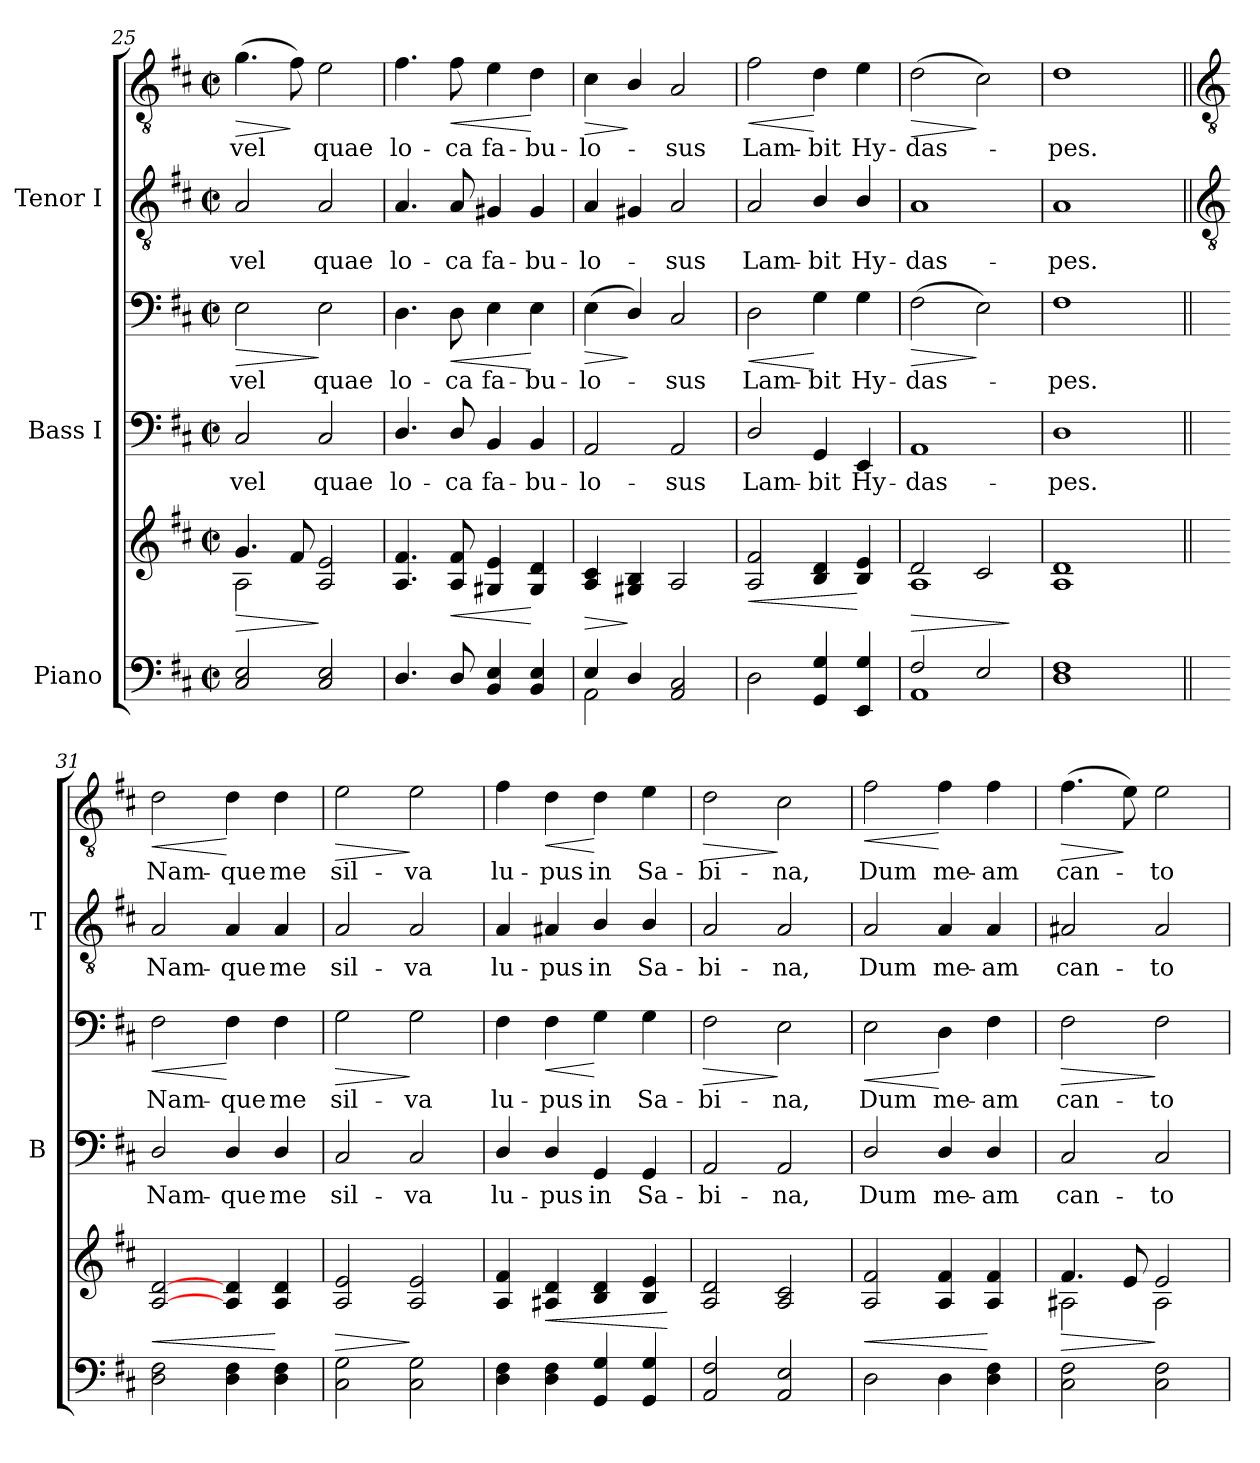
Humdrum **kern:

**kern	**kern	**dynam	**kern	**text	**kern	**text	**dynam	**kern	**text	**kern	**text	**dynam
*part3	*part3	*part3	*part2	*part2	*part2	*part2	*part2	*part1	*part1	*part1	*part1	*part1
*staff6	*staff5	*staff5/6	*staff4	*staff4	*staff3	*staff3	*staff3/4	*staff2	*staff2	*staff1	*staff1	*staff1/2
*I"Piano	*	*	*I"Bass I	*	*	*	*	*I"Tenor I	*	*	*	*
*	*	*	*I'B	*	*	*	*	*I'T	*	*	*	*
*clefF4	*clefG2	*	*clefF4	*	*clefF4	*	*	*clefGv2	*	*clefGv2	*	*
*k[f#c#]	*k[f#c#]	*	*k[f#c#]	*	*k[f#c#]	*	*	*k[f#c#]	*	*k[f#c#]	*	*
*D:	*D:	*	*D:	*	*D:	*	*	*D:	*	*D:	*	*
*M2/2	*M2/2	*	*M2/2	*	*M2/2	*	*	*M2/2	*	*M2/2	*	*
*met(c|)	*met(c|)	*	*met(c|)	*	*met(c|)	*	*	*met(c|)	*	*met(c|)	*	*
=25	=25	=25	=25	=25	=25	=25	=25	=25	=25	=25	=25	=25
*^	*^	*	*	*	*	*	*	*	*	*	*	*
!	!	!	!	!LO:HP:b	!	!LO:LY:b	!	!LO:LY:b	!LO:HP:b	!	!LO:LY:b	!	!LO:LY:b	!LO:HP:b
2C# 2E	1ryy	4.g/	2A\	>	2C#	vel	2E	vel	>	2A	vel	(>4.g	vel	>
.	.	8f#/	.	.	.	.	.	.	.	.	.	8f#)	.	]
!	!	!	!	!	!	!LO:LY:b	!	!LO:LY:b	!	!	!LO:LY:b	!	!LO:LY:b	!
2C# 2E	.	2A/ 2e/	2ryy	]	2C#	quae	2E	quae	]	2A	quae	2e	quae	.
=26	=26	=26	=26	=26	=26	=26	=26	=26	=26	=26	=26	=26	=26	=26
!	!	!	!	!	!	!LO:LY:b	!	!LO:LY:b	!	!	!LO:LY:b	!	!LO:LY:b	!
4.D	1ryy	4.A/ 4.f#/	2ryy	.	4.D/	-lo-	4.D	lo-	.	4.A	-lo-	4.f#	lo-	.
!	!	!	!	!LO:HP:b	!	!LO:LY:b	!	!LO:LY:b	!LO:HP:b	!	!LO:LY:b	!	!LO:LY:b	!LO:HP:b
8D	.	8A/ 8f#/	.	<	8D/	-ca	8D	-ca	<	8A	-ca	8f#	-ca	<
!	!	!	!	!	!	!LO:LY:b	!	!LO:LY:b	!	!	!LO:LY:b	!	!LO:LY:b	!
4BB 4E	.	4G#X/ 4e/	2ryy	.	4BB	fa-	4E	fa-	.	4G#X	fa-	4e	fa-	.
!	!	!	!	!	!	!LO:LY:b	!	!LO:LY:b	!	!	!LO:LY:b	!	!LO:LY:b	!
4BB 4E	.	4G#/ 4d/	.	[	4BB	-bu-	4E	-bu-	[	4G#	-bu-	4d	-bu-	[
=27	=27	=27	=27	=27	=27	=27	=27	=27	=27	=27	=27	=27	=27	=27
!	!	!	!	!LO:HP:b	!	!LO:LY:b	!	!LO:LY:b	!LO:HP:b	!	!LO:LY:b	!	!LO:LY:b	!LO:HP:b
4E/	2AA\	4A/ 4c#/	2ryy	>	2AA	lo-	(<4E	-lo-	>	4A	lo-	4c#	-lo-	>
4D/	.	4G#X/ 4B/	.	]	.	.	4D/)	.	]	4G#X	.	4B/	.	]
!	!	!	!	!	!	!LO:LY:b	!	!LO:LY:b	!	!	!LO:LY:b	!	!LO:LY:b	!
2AA 2C#	2ryy	2A/	2ryy	.	2AA	-sus	2C#	sus	.	2A	sus	2A	sus	.
=28	=28	=28	=28	=28	=28	=28	=28	=28	=28	=28	=28	=28	=28	=28
!	!	!	!	!LO:HP:b	!	!LO:LY:b	!	!LO:LY:b	!LO:HP:b	!	!LO:LY:b	!	!LO:LY:b	!LO:HP:b
2D	2ryy	2A/ 2f#/	2ryy	<	2D/	-Lam-	2D	Lam-	<	2A	-Lam-	2f#	Lam-	<
!	!	!	!	!	!	!LO:LY:b	!	!LO:LY:b	!	!	!LO:LY:b	!	!LO:LY:b	!
4GG 4G	2ryy	4B/ 4d/	2ryy	.	4GG	-bit	4G	-bit	[	4B/	-bit	4d	-bit	[
!	!	!	!	!	!	!LO:LY:b	!	!LO:LY:b	!	!	!LO:LY:b	!	!LO:LY:b	!
4EE 4G	.	4B/ 4e/	.	[	4EE	Hy-	4G	Hy-	.	4B/	Hy-	4e	Hy-	.
=29	=29	=29	=29	=29	=29	=29	=29	=29	=29	=29	=29	=29	=29	=29
!	!	!	!	!LO:HP:b	!	!LO:LY:b	!	!LO:LY:b	!LO:HP:b	!	!LO:LY:b	!	!LO:LY:b	!LO:HP:b
2F#/	1AA\	2d/	1A\	>	1AA	das-	(>2F#	-das-	>	1A	das-	(>2d	-das-	>
2E/	.	2c#/	.	.	.	.	2E)	.	]	.	.	2c#)	.	]
*v	*v	*	*	*	*	*	*	*	*	*	*	*	*	*
*	*v	*v	*	*	*	*	*	*	*	*	*	*	*
.	.	]	.	.	.	.	.	.	.	.	.	.
=30	=30	=30	=30	=30	=30	=30	=30	=30	=30	=30	=30	=30
*^	*^	*	*	*	*	*	*	*	*	*	*	*
!	!	!	!	!	!	!LO:LY:b	!	!LO:LY:b	!	!	!LO:LY:b	!	!LO:LY:b	!
1D 1F#	2ryy	1A/ 1d/	2ryy	.	1D	pes.	1F#	-pes.	.	1A	pes.	1d	-pes.	.
.	2ryy	.	2ryy	.	.	.	.	.	.	.	.	.	.	.
*v	*v	*	*	*	*	*	*	*	*	*	*	*	*	*
!!LO:LB:g=z
=31||	=31||	=31||	=31||	=31||	=31||	=31||	=31||	=31||	=31||	=31||	=31||	=31||	=31||
*	*	*	*	*	*	*	*	*	*clefGv2	*	*clefGv2	*	*
*^	*	*	*	*	*	*	*	*	*	*	*	*	*
!	!	!	!	!LO:HP:b	!	!LO:LY:b	!	!LO:LY:b	!LO:HP:b	!	!LO:LY:b	!	!LO:LY:b	!LO:HP:b
*v	*v	*	*	*	*	*	*	*	*	*	*	*	*	*
2D 2F#	[2A/ [2d/	1ryy	<	2D/	Nam-	2F#	Nam-	<	2A	Nam-	2d	Nam-	<
!	!	!	!	!	!LO:LY:b	!	!LO:LY:b	!	!	!LO:LY:b	!	!LO:LY:b	!
4D 4F#	4A/ 4d/	.	.	4D/	-que	4F#	-que	[	4A	-que	4d	-que	[
!	!	!	!	!	!LO:LY:b	!	!LO:LY:b	!	!	!LO:LY:b	!	!LO:LY:b	!
4D 4F#	4A/ 4d/	.	[	4D/	me	4F#	me	.	4A	me	4d	me	.
=32	=32	=32	=32	=32	=32	=32	=32	=32	=32	=32	=32	=32	=32
!	!	!	!LO:HP:b	!	!LO:LY:b	!	!LO:LY:b	!LO:HP:b	!	!LO:LY:b	!	!LO:LY:b	!LO:HP:b
2C# 2G	2A/ 2e/	1ryy	>	2C#	sil-	2G	sil-	>	2A	sil-	2e	sil-	>
!	!	!	!	!	!LO:LY:b	!	!LO:LY:b	!	!	!LO:LY:b	!	!LO:LY:b	!
2C# 2G	2A/ 2e/	.	]	2C#	-va	2G	-va	]	2A	-va	2e	-va	]
=33	=33	=33	=33	=33	=33	=33	=33	=33	=33	=33	=33	=33	=33
!	!	!	!	!	!LO:LY:b	!	!LO:LY:b	!	!	!LO:LY:b	!	!LO:LY:b	!
4D 4F#	4A/ 4f#/	1ryy	.	4D/	-lu-	4F#	lu-	.	4A	-lu-	4f#	lu-	.
!	!	!	!LO:HP:b	!	!LO:LY:b	!	!LO:LY:b	!LO:HP:b	!	!LO:LY:b	!	!LO:LY:b	!LO:HP:b
4D 4F#	4A#X/ 4d/	.	<	4D/	-pus	4F#	-pus	<	4A#X	-pus	4d	-pus	<
!	!	!	!	!	!LO:LY:b	!	!LO:LY:b	!	!	!LO:LY:b	!	!LO:LY:b	!
4GG 4G	4B/ 4d/	.	.	4GG	in	4G	in	[	4B/	in	4d	in	[
!	!	!	!	!	!LO:LY:b	!	!LO:LY:b	!	!	!LO:LY:b	!	!LO:LY:b	!
4GG 4G	4B/ 4e/	.	.	4GG	Sa-	4G	Sa-	.	4B/	Sa-	4e	Sa-	.
*	*v	*v	*	*	*	*	*	*	*	*	*	*	*
.	.	[	.	.	.	.	.	.	.	.	.	.
=34	=34	=34	=34	=34	=34	=34	=34	=34	=34	=34	=34	=34
!	!	!LO:HP:b	!	!LO:LY:b	!	!LO:LY:b	!LO:HP:b	!	!LO:LY:b	!	!LO:LY:b	!LO:HP:b
*	*^	*	*	*	*	*	*	*	*	*	*	*
2AA 2F#	2A/ 2d/	1ryy	>	2AA	bi-	2F#	-bi-	>	2A	bi-	2d	-bi-	>
!	!	!	!	!	!LO:LY:b	!	!LO:LY:b	!	!	!LO:LY:b	!	!LO:LY:b	!
2AA 2E	2A/ 2c#/	.	.	2AA	-na,	2E	-na,	]	2A	-na,	2c#	-na,	]
*	*v	*v	*	*	*	*	*	*	*	*	*	*	*
.	.	]	.	.	.	.	.	.	.	.	.	.
=35	=35	=35	=35	=35	=35	=35	=35	=35	=35	=35	=35	=35
!	!	!LO:HP:b	!	!LO:LY:b	!	!LO:LY:b	!LO:HP:b	!	!LO:LY:b	!	!LO:LY:b	!LO:HP:b
*	*^	*	*	*	*	*	*	*	*	*	*	*
2D	2A/ 2f#/	1ryy	<	2D/	Dum	2E	Dum	<	2A	Dum	2f#	Dum	<
!	!	!	!	!	!LO:LY:b	!	!LO:LY:b	!	!	!LO:LY:b	!	!LO:LY:b	!
4D	4A/ 4f#/	.	.	4D/	me-	4D	me-	[	4A	me-	4f#	me-	[
!	!	!	!	!	!LO:LY:b	!	!LO:LY:b	!	!	!LO:LY:b	!	!LO:LY:b	!
4D 4F#	4A/ 4f#/	.	[	4D/	-am	4F#	-am	.	4A	-am	4f#	-am	.
=36	=36	=36	=36	=36	=36	=36	=36	=36	=36	=36	=36	=36	=36
!	!	!	!LO:HP:b	!	!LO:LY:b	!	!LO:LY:b	!LO:HP:b	!	!LO:LY:b	!	!LO:LY:b	!LO:HP:b
2C#\ 2F#\	4.f#/	2A#X\	>	2C#	can-	2F#	can-	>	2A#X	can-	(>4.f#\	can-	>
.	8e/	.	.	.	.	.	.	.	.	.	8e\)	.	]
!	!	!	!	!	!LO:LY:b	!	!LO:LY:b	!	!	!LO:LY:b	!	!LO:LY:b	!
2C#\ 2F#\	2e/	2A#\	]	2C#	-to	2F#	-to	]	2A#	-to	2e\	to	.
*	*v	*v	*	*	*	*	*	*	*	*	*	*	*
=	=	=	=	=	=	=	=	=	=	=	=	=
*-	*-	*-	*-	*-	*-	*-	*-	*-	*-	*-	*-	*-
